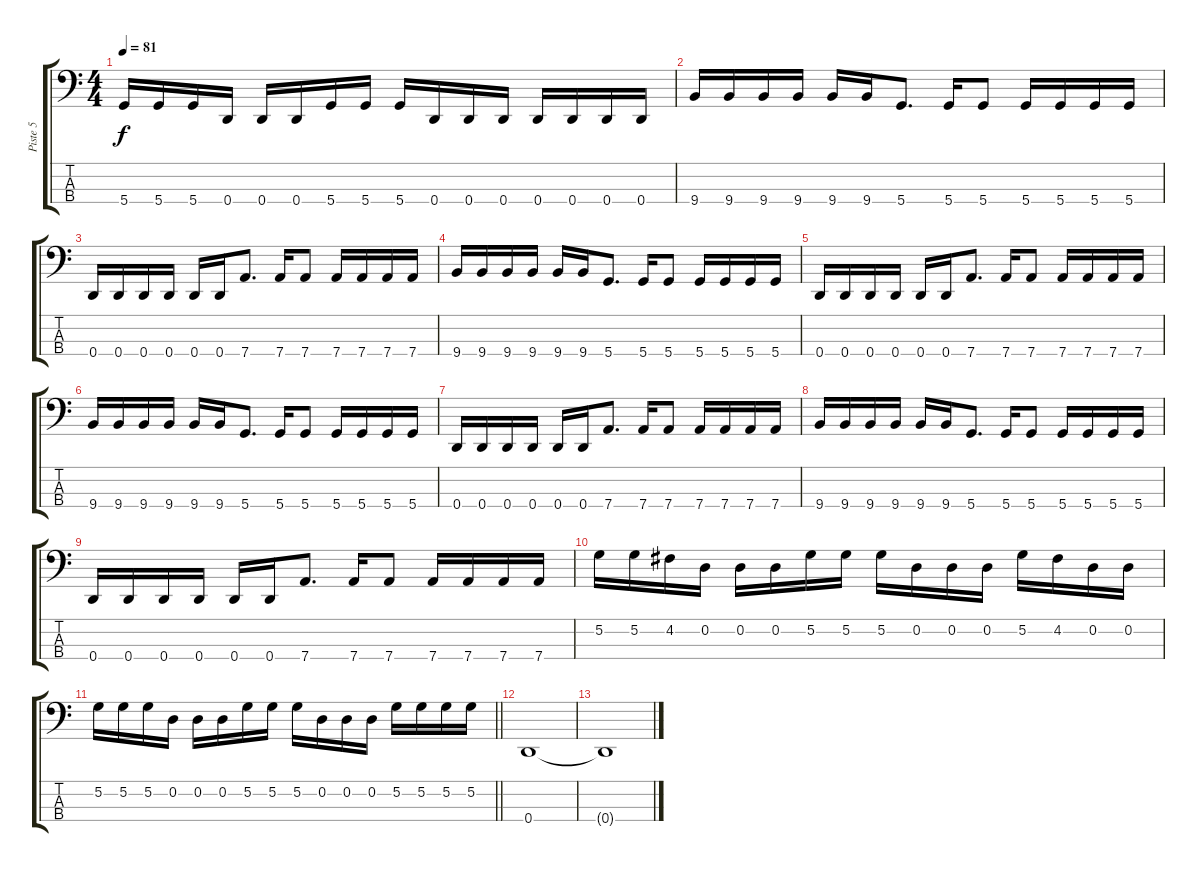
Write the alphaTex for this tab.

\track ("Piste 5" "Piste 5") {instrument electricbasspick}
\staff {score tabs}
\tuning (G2 D2 A1 D1) {hide}
\ts (4 4)
\tempo 81
\clef f4
\ks c
5.4.16{dy f} 5.4.16 5.4.16 0.4.16 0.4.16 0.4.16 5.4.16 5.4.16 5.4.16 0.4.16 0.4.16 0.4.16 0.4.16 0.4.16 0.4.16 0.4.16 |
9.4.16 9.4.16 9.4.16 9.4.16 9.4.16 9.4.16 5.4.8{d} 5.4.16 5.4.8 5.4.16 5.4.16 5.4.16 5.4.16 |
0.4.16 0.4.16 0.4.16 0.4.16 0.4.16 0.4.16 7.4.8{d} 7.4.16 7.4.8 7.4.16 7.4.16 7.4.16 7.4.16 |
9.4.16 9.4.16 9.4.16 9.4.16 9.4.16 9.4.16 5.4.8{d} 5.4.16 5.4.8 5.4.16 5.4.16 5.4.16 5.4.16 |
0.4.16 0.4.16 0.4.16 0.4.16 0.4.16 0.4.16 7.4.8{d} 7.4.16 7.4.8 7.4.16 7.4.16 7.4.16 7.4.16 |
9.4.16 9.4.16 9.4.16 9.4.16 9.4.16 9.4.16 5.4.8{d} 5.4.16 5.4.8 5.4.16 5.4.16 5.4.16 5.4.16 |
0.4.16 0.4.16 0.4.16 0.4.16 0.4.16 0.4.16 7.4.8{d} 7.4.16 7.4.8 7.4.16 7.4.16 7.4.16 7.4.16 |
9.4.16 9.4.16 9.4.16 9.4.16 9.4.16 9.4.16 5.4.8{d} 5.4.16 5.4.8 5.4.16 5.4.16 5.4.16 5.4.16 |
0.4.16 0.4.16 0.4.16 0.4.16 0.4.16 0.4.16 7.4.8{d} 7.4.16 7.4.8 7.4.16 7.4.16 7.4.16 7.4.16 |
5.2.16 5.2.16 4.2.16 0.2.16 0.2.16 0.2.16 5.2.16 5.2.16 5.2.16 0.2.16 0.2.16 0.2.16 5.2.16 4.2.16 0.2.16 0.2.16 |
\barLineRight lightlight
5.2.16 5.2.16 5.2.16 0.2.16 0.2.16 0.2.16 5.2.16 5.2.16 5.2.16 0.2.16 0.2.16 0.2.16 5.2.16 5.2.16 5.2.16 5.2.16 |
0.4.1 |
0.4{t}.1
